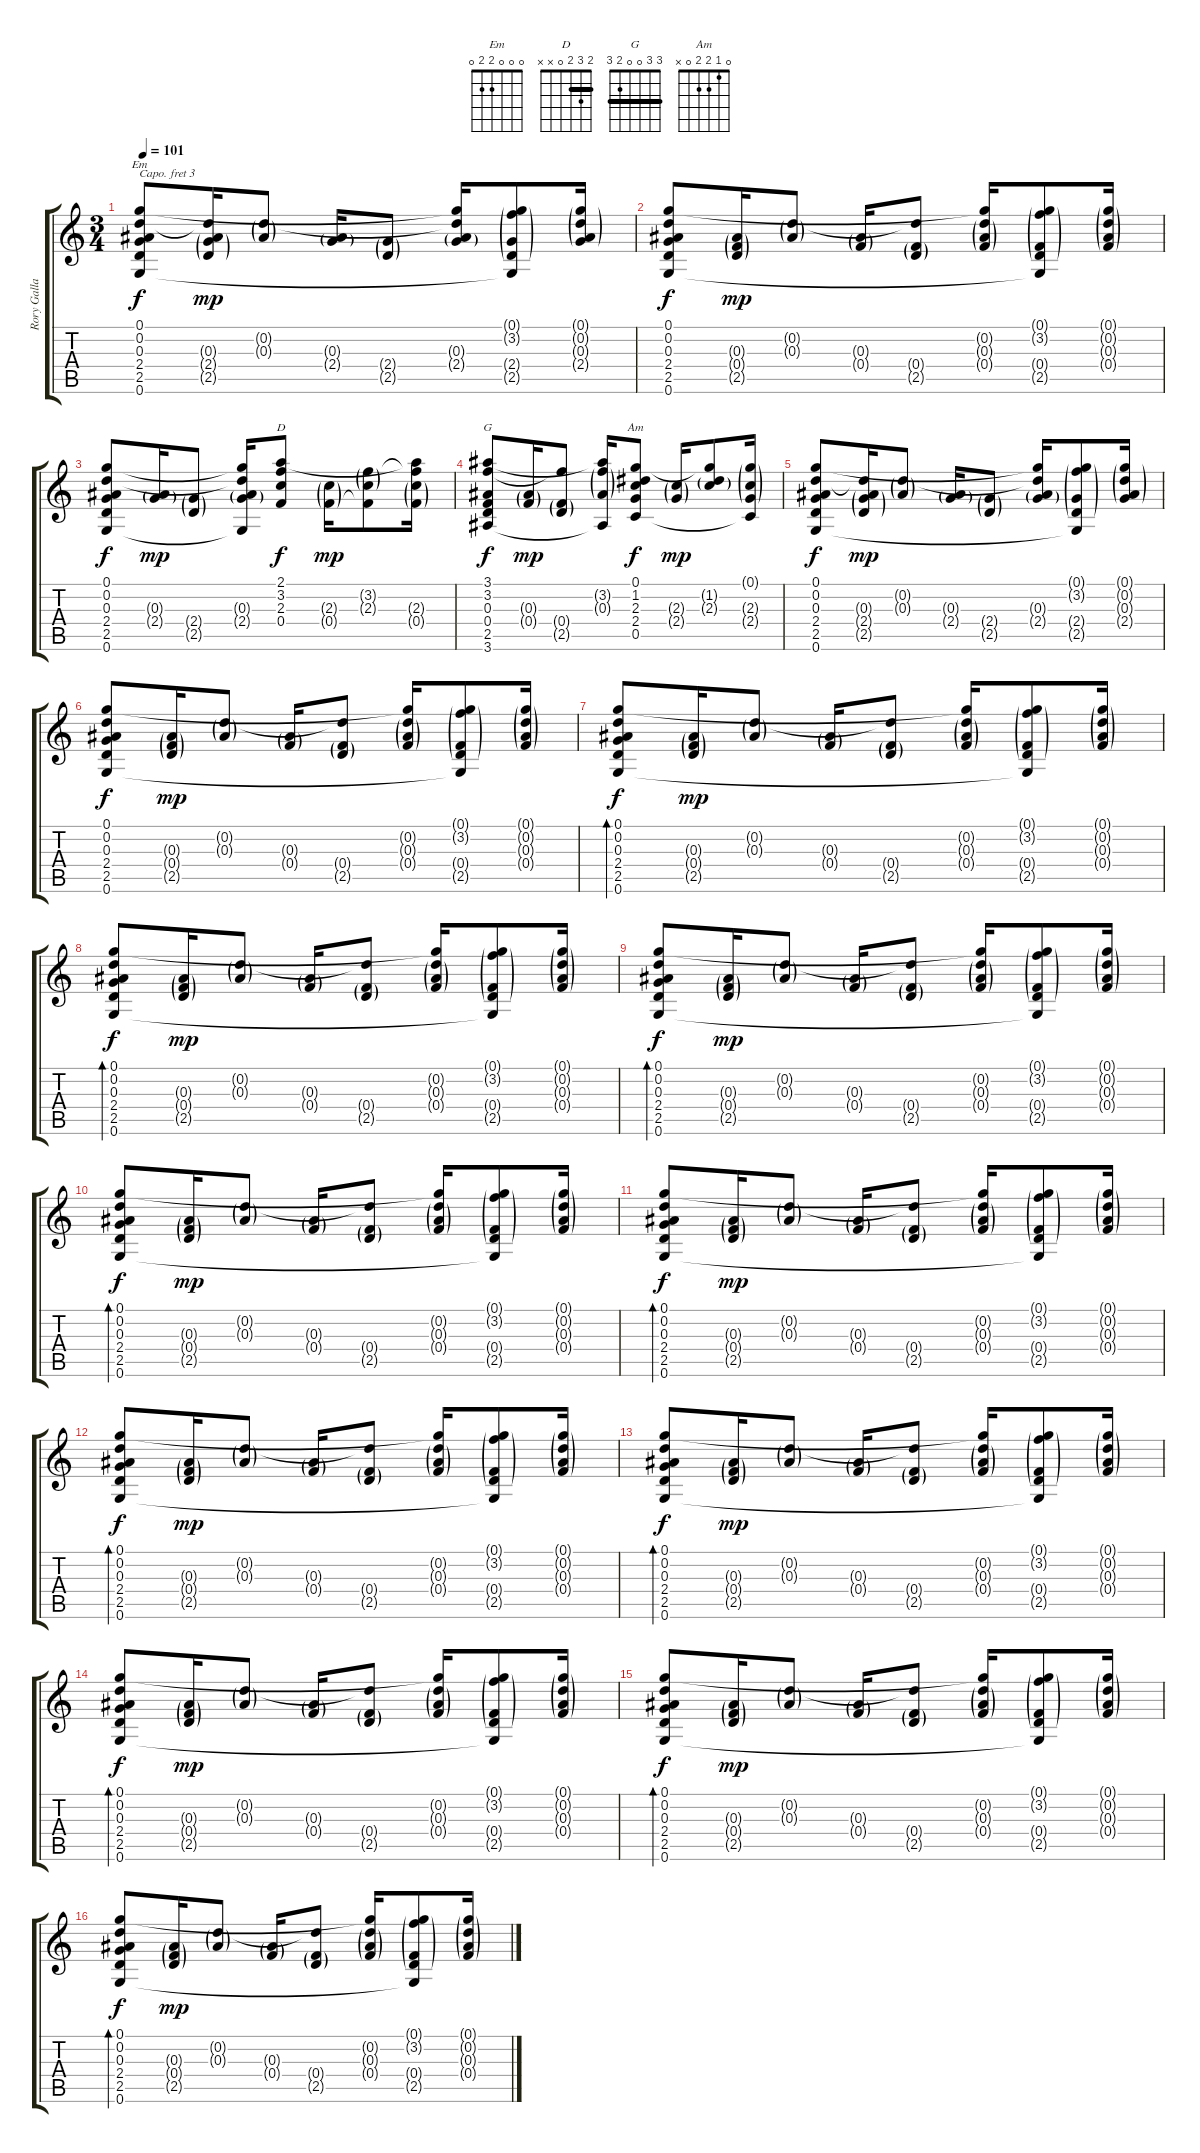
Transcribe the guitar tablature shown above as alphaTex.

\track ("Rory Gallagher" "Rory Galla") {instrument acousticguitarsteel}
\staff {score tabs}
\capo 3
\tuning (E4 B3 G3 D3 A2 E2) {hide}
\chord ("Em" 0 0 0 2 2 0)
\chord ("D" 2 3 2 0 x x) {barre 2}
\chord ("G" 3 3 0 0 2 3) {barre 3}
\chord ("Am" 0 1 2 2 0 x)
\ts (3 4)
\tempo 101
\clef g2
\ks c
(0.1 0.2 0.3 2.4 2.5 0.6).8{ch "Em" dy f} (0.2{t} 0.3{g} 2.4{g} 2.5{g}).16{dy mp} (0.2{g} 0.3{g}).8 (0.3{g} 2.4{g}).16 (2.4{g} 2.5{g}).8 (0.1{t} 0.2{t} 0.3{g} 2.4{g}).16 (0.1{g} 3.2{g} 2.4{g} 2.5{g} 0.6{t}).8 (0.1{g} 0.2{g} 0.3{g} 2.4{g}).16 |
(0.1 0.2 0.3 2.4 2.5 0.6).8{dy f} (0.3{g} 0.4{g} 2.5{g}).16{dy mp} (0.2{g} 0.3{g}).8 (0.3{g} 0.4{g}).16 (0.2{t} 0.4{g} 2.5{g}).8 (0.1{t} 0.2{g} 0.3{g} 0.4{g}).16 (0.1{g} 3.2{g} 0.4{g} 2.5{g} 0.6{t}).8 (0.1{g} 0.2{g} 0.3{g} 0.4{g}).16 |
(0.1 0.2 0.3 2.4 2.5 0.6).8{dy f} (0.3{g} 2.4{g}).16{dy mp} (2.4{g} 2.5{g}).8 (0.1{t} 0.2{t} 0.3{g} 2.4{g} 0.6{t}).16 (2.1 3.2 2.3 0.4).8{ch "D" dy f} (2.3{g} 0.4{g}).16{dy mp} (3.2{g} 2.3{g} 0.4{t}).8 (2.1{t} 3.2{t} 2.3{g} 0.4{g}).16 |
(3.1 3.2 0.3 0.4 2.5 3.6).8{ch "G" dy f} (0.3{g} 0.4{g}).16{dy mp} (3.2{t} 0.4{g} 2.5{g}).8 (3.1{t} 3.2{g} 0.3{g} 3.6{t}).16 (0.1 1.2 2.3 2.4 0.5).8{ch "Am" dy f} (2.3{g} 2.4{g}).16{dy mp} (0.1{t} 1.2{g} 2.3{g}).8 (0.1{g} 2.3{g} 2.4{g} 0.5{t}).16 |
(0.1 0.2 0.3 2.4 2.5 0.6).8{dy f} (0.2{t} 0.3{g} 2.4{g} 2.5{g}).16{dy mp} (0.2{g} 0.3{g}).8 (0.3{g} 2.4{g}).16 (2.4{g} 2.5{g}).8 (0.1{t} 0.2{t} 0.3{g} 2.4{g}).16 (0.1{g} 3.2{g} 2.4{g} 2.5{g} 0.6{t}).8 (0.1{g} 0.2{g} 0.3{g} 2.4{g}).16 |
(0.1 0.2 0.3 2.4 2.5 0.6).8{dy f} (0.3{g} 0.4{g} 2.5{g}).16{dy mp} (0.2{g} 0.3{g}).8 (0.3{g} 0.4{g}).16 (0.2{t} 0.4{g} 2.5{g}).8 (0.1{t} 0.2{g} 0.3{g} 0.4{g}).16 (0.1{g} 3.2{g} 0.4{g} 2.5{g} 0.6{t}).8 (0.1{g} 0.2{g} 0.3{g} 0.4{g}).16 |
(0.1 0.2 0.3 2.4 2.5 0.6).8{bd 30 dy f} (0.3{g} 0.4{g} 2.5{g}).16{dy mp} (0.2{g} 0.3{g}).8 (0.3{g} 0.4{g}).16 (0.2{t} 0.4{g} 2.5{g}).8 (0.1{t} 0.2{g} 0.3{g} 0.4{g}).16 (0.1{g} 3.2{g} 0.4{g} 2.5{g} 0.6{t}).8 (0.1{g} 0.2{g} 0.3{g} 0.4{g}).16 |
(0.1 0.2 0.3 2.4 2.5 0.6).8{bd 30 dy f} (0.3{g} 0.4{g} 2.5{g}).16{dy mp} (0.2{g} 0.3{g}).8 (0.3{g} 0.4{g}).16 (0.2{t} 0.4{g} 2.5{g}).8 (0.1{t} 0.2{g} 0.3{g} 0.4{g}).16 (0.1{g} 3.2{g} 0.4{g} 2.5{g} 0.6{t}).8 (0.1{g} 0.2{g} 0.3{g} 0.4{g}).16 |
(0.1 0.2 0.3 2.4 2.5 0.6).8{bd 30 dy f} (0.3{g} 0.4{g} 2.5{g}).16{dy mp} (0.2{g} 0.3{g}).8 (0.3{g} 0.4{g}).16 (0.2{t} 0.4{g} 2.5{g}).8 (0.1{t} 0.2{g} 0.3{g} 0.4{g}).16 (0.1{g} 3.2{g} 0.4{g} 2.5{g} 0.6{t}).8 (0.1{g} 0.2{g} 0.3{g} 0.4{g}).16 |
(0.1 0.2 0.3 2.4 2.5 0.6).8{bd 30 dy f} (0.3{g} 0.4{g} 2.5{g}).16{dy mp} (0.2{g} 0.3{g}).8 (0.3{g} 0.4{g}).16 (0.2{t} 0.4{g} 2.5{g}).8 (0.1{t} 0.2{g} 0.3{g} 0.4{g}).16 (0.1{g} 3.2{g} 0.4{g} 2.5{g} 0.6{t}).8 (0.1{g} 0.2{g} 0.3{g} 0.4{g}).16 |
(0.1 0.2 0.3 2.4 2.5 0.6).8{bd 30 dy f} (0.3{g} 0.4{g} 2.5{g}).16{dy mp} (0.2{g} 0.3{g}).8 (0.3{g} 0.4{g}).16 (0.2{t} 0.4{g} 2.5{g}).8 (0.1{t} 0.2{g} 0.3{g} 0.4{g}).16 (0.1{g} 3.2{g} 0.4{g} 2.5{g} 0.6{t}).8 (0.1{g} 0.2{g} 0.3{g} 0.4{g}).16 |
(0.1 0.2 0.3 2.4 2.5 0.6).8{bd 30 dy f} (0.3{g} 0.4{g} 2.5{g}).16{dy mp} (0.2{g} 0.3{g}).8 (0.3{g} 0.4{g}).16 (0.2{t} 0.4{g} 2.5{g}).8 (0.1{t} 0.2{g} 0.3{g} 0.4{g}).16 (0.1{g} 3.2{g} 0.4{g} 2.5{g} 0.6{t}).8 (0.1{g} 0.2{g} 0.3{g} 0.4{g}).16 |
(0.1 0.2 0.3 2.4 2.5 0.6).8{bd 30 dy f} (0.3{g} 0.4{g} 2.5{g}).16{dy mp} (0.2{g} 0.3{g}).8 (0.3{g} 0.4{g}).16 (0.2{t} 0.4{g} 2.5{g}).8 (0.1{t} 0.2{g} 0.3{g} 0.4{g}).16 (0.1{g} 3.2{g} 0.4{g} 2.5{g} 0.6{t}).8 (0.1{g} 0.2{g} 0.3{g} 0.4{g}).16 |
(0.1 0.2 0.3 2.4 2.5 0.6).8{bd 30 dy f} (0.3{g} 0.4{g} 2.5{g}).16{dy mp} (0.2{g} 0.3{g}).8 (0.3{g} 0.4{g}).16 (0.2{t} 0.4{g} 2.5{g}).8 (0.1{t} 0.2{g} 0.3{g} 0.4{g}).16 (0.1{g} 3.2{g} 0.4{g} 2.5{g} 0.6{t}).8 (0.1{g} 0.2{g} 0.3{g} 0.4{g}).16 |
(0.1 0.2 0.3 2.4 2.5 0.6).8{bd 30 dy f} (0.3{g} 0.4{g} 2.5{g}).16{dy mp} (0.2{g} 0.3{g}).8 (0.3{g} 0.4{g}).16 (0.2{t} 0.4{g} 2.5{g}).8 (0.1{t} 0.2{g} 0.3{g} 0.4{g}).16 (0.1{g} 3.2{g} 0.4{g} 2.5{g} 0.6{t}).8 (0.1{g} 0.2{g} 0.3{g} 0.4{g}).16 |
(0.1 0.2 0.3 2.4 2.5 0.6).8{bd 30 dy f} (0.3{g} 0.4{g} 2.5{g}).16{dy mp} (0.2{g} 0.3{g}).8 (0.3{g} 0.4{g}).16 (0.2{t} 0.4{g} 2.5{g}).8 (0.1{t} 0.2{g} 0.3{g} 0.4{g}).16 (0.1{g} 3.2{g} 0.4{g} 2.5{g} 0.6{t}).8 (0.1{g} 0.2{g} 0.3{g} 0.4{g}).16
